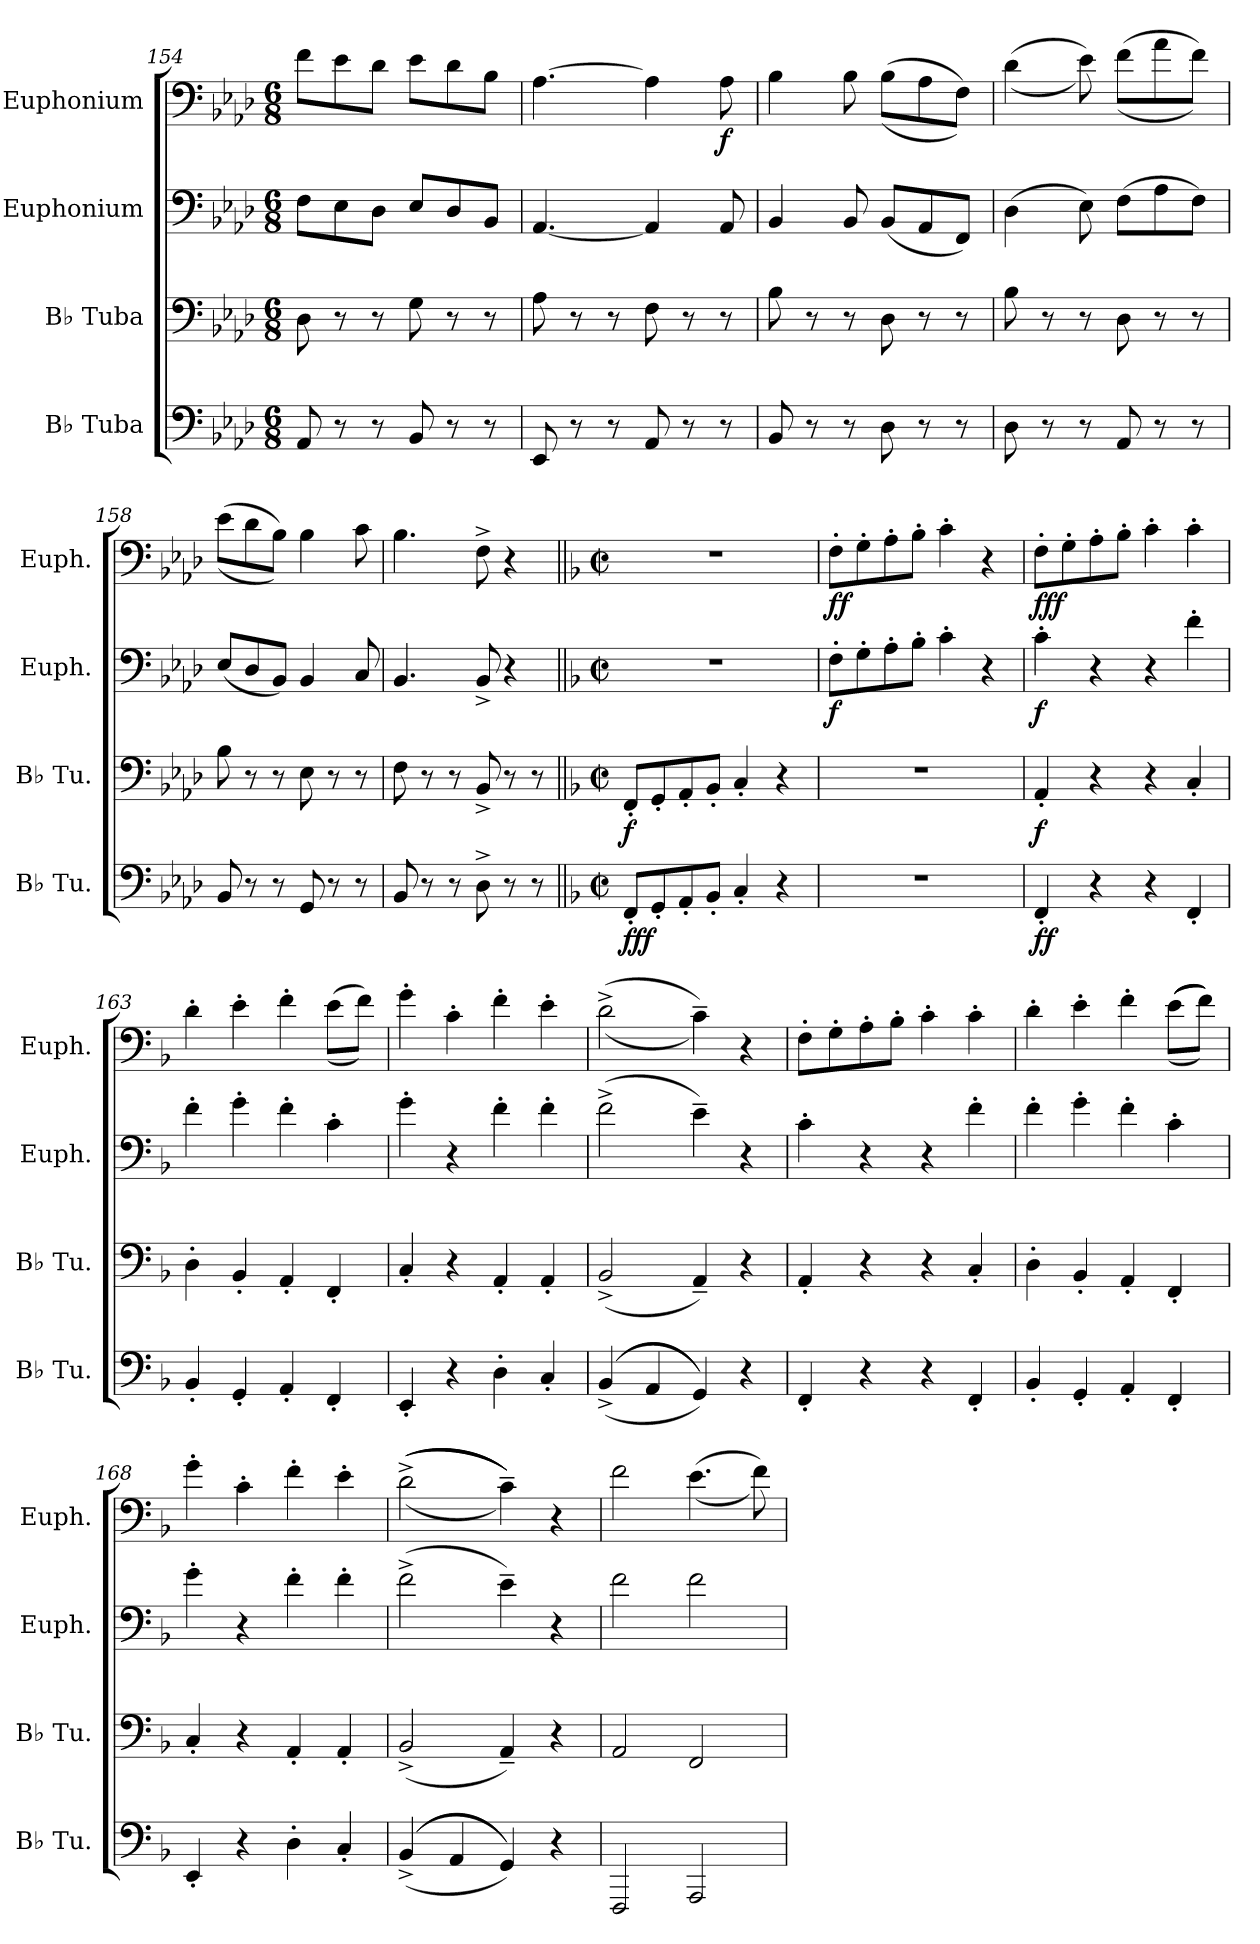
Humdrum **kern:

**kern	**dynam	**kern	**dynam	**kern	**dynam	**kern	**dynam
*part4	*part4	*part3	*part3	*part2	*part2	*part1	*part1
*staff4	*staff4	*staff3	*staff3	*staff2	*staff2	*staff1	*staff1
*I"B♭ Tuba	*	*I"B♭ Tuba	*	*I"Euphonium	*	*I"Euphonium	*
*I'B♭ Tu.	*	*I'B♭ Tu.	*	*I'Euph.	*	*I'Euph.	*
*clefF4	*	*clefF4	*	*clefF4	*	*clefF4	*
*k[b-e-a-d-]	*	*k[b-e-a-d-]	*	*k[b-e-a-d-]	*	*k[b-e-a-d-]	*
*M6/8	*	*M6/8	*	*M6/8	*	*M6/8	*
=154	=154	=154	=154	=154	=154	=154	=154
8AA-/	.	8D-\	.	8F\L	.	8f\L	.
8r	.	8r	.	8E-\	.	8e-\	.
8r	.	8r	.	8D-\J	.	8d-\J	.
8BB-/	.	8G\	.	8E-/L	.	8e-\L	.
8r	.	8r	.	8D-/	.	8d-\	.
8r	.	8r	.	8BB-/J	.	8B-\J	.
=155	=155	=155	=155	=155	=155	=155	=155
8EE-/	.	8A-\	.	[4.AA-/	.	[4.A-\	.
8r	.	8r	.	.	.	.	.
8r	.	8r	.	.	.	.	.
8AA-/	.	8F\	.	4AA-/]	.	4A-\]	.
8r	.	8r	.	.	.	.	.
!	!	!	!	!	!	!	!LO:DY:b
8r	.	8r	.	8AA-/	.	8A-\	f
=156	=156	=156	=156	=156	=156	=156	=156
8BB-/	.	8B-\	.	4BB-/	.	4B-\	.
8r	.	8r	.	.	.	.	.
8r	.	8r	.	8BB-/	.	8B-\	.
8D-\	.	8D-\	.	(8BB-/L	.	((8B-\L	.
8r	.	8r	.	8AA-/	.	8A-\	.
8r	.	8r	.	8FF/J)	.	8F\J))	.
!!LO:LB:g=z
=157	=157	=157	=157	=157	=157	=157	=157
8D-\	.	8B-\	.	(4D-\	.	((4d-\	.
8r	.	8r	.	.	.	.	.
8r	.	8r	.	8E-\)	.	8e-\))	.
8AA-/	.	8D-\	.	(8F\L	.	((8f\L	.
8r	.	8r	.	8A-\	.	8a-\	.
8r	.	8r	.	8F\J)	.	8f\J))	.
=158	=158	=158	=158	=158	=158	=158	=158
8BB-/	.	8B-\	.	(8E-/L	.	((8e-\L	.
8r	.	8r	.	8D-/	.	8d-\	.
8r	.	8r	.	8BB-/J)	.	8B-\J))	.
8GG/	.	8E-\	.	4BB-/	.	4B-\	.
8r	.	8r	.	.	.	.	.
8r	.	8r	.	8C/	.	8c\	.
=159	=159	=159	=159	=159	=159	=159	=159
8BB-/	.	8F\	.	4.BB-/	.	4.B-\	.
8r	.	8r	.	.	.	.	.
8r	.	8r	.	.	.	.	.
8D-^\	.	8BB-^/	.	8BB-^/	.	8F^\	.
8r	.	8r	.	4r	.	4r	.
8r	.	8r	.	.	.	.	.
=160||	=160||	=160||	=160||	=160||	=160||	=160||	=160||
*k[b-]	*	*k[b-]	*	*k[b-]	*	*k[b-]	*
*M2/2	*	*M2/2	*	*M2/2	*	*M2/2	*
*met(c|)	*	*met(c|)	*	*met(c|)	*	*met(c|)	*
*	*	*	*	*	*	*MM264	*
!	!LO:DY:b	!	!	!	!	!	!
!	!LO:DY:n=1:b	!	!	!	!	!	!
!	!LO:DY:n=2:b	!	!LO:DY:b	!	!	!	!
8FF'/L	f f f	8FF'/L	f	1r	.	1r	.
8GG'/	.	8GG'/	.	.	.	.	.
8AA'/	.	8AA'/	.	.	.	.	.
8BB-'/J	.	8BB-'/J	.	.	.	.	.
4C'/	.	4C'/	.	.	.	.	.
4r	.	4r	.	.	.	.	.
=161	=161	=161	=161	=161	=161	=161	=161
!	!	!	!	!	!LO:DY:b	!	!LO:DY:b
!	!	!	!	!	!	!	!LO:DY:n=1:b
1r	.	1r	.	8F'\L	f	8F'\L	f f
.	.	.	.	8G'\	.	8G'\	.
.	.	.	.	8A'\	.	8A'\	.
.	.	.	.	8B-'\J	.	8B-'\J	.
.	.	.	.	4c'\	.	4c'\	.
.	.	.	.	4r	.	4r	.
!!LO:PB:g=z
=162	=162	=162	=162	=162	=162	=162	=162
!	!LO:DY:b	!	!	!	!	!	!
!	!LO:DY:n=1:b	!	!LO:DY:b	!	!LO:DY:b	!	!LO:DY:b
!	!	!	!	!	!	!	!LO:DY:n=1:b
4FF'/	f f	4AA'/	f	4c'\	f	8F'\L	ff f
.	.	.	.	.	.	8G'\	.
4r	.	4r	.	4r	.	8A'\	.
.	.	.	.	.	.	8B-'\J	.
4r	.	4r	.	4r	.	4c'\	.
4FF'/	.	4C'/	.	4f'\	.	4c'\	.
=163	=163	=163	=163	=163	=163	=163	=163
4BB-'/	.	4D'\	.	4f'\	.	4d'\	.
4GG'/	.	4BB-'/	.	4g'\	.	4e'\	.
4AA'/	.	4AA'/	.	4f'\	.	4f'\	.
4FF'/	.	4FF'/	.	4c'\	.	((8e\L	.
.	.	.	.	.	.	8f\J))	.
=164	=164	=164	=164	=164	=164	=164	=164
4EE'/	.	4C'/	.	4g'\	.	4g'\	.
4r	.	4r	.	4r	.	4c'\	.
4D'\	.	4AA'/	.	4f'\	.	4f'\	.
4C'/	.	4AA'/	.	4f'\	.	4e'\	.
=165	=165	=165	=165	=165	=165	=165	=165
(((4BB-^/	.	(2BB-^/	.	(2f^\	.	((2d^\	.
4AA/	.	.	.	.	.	.	.
4GG/)))	.	4AA~/)	.	4e~\)	.	4c~\))	.
4r	.	4r	.	4r	.	4r	.
=166	=166	=166	=166	=166	=166	=166	=166
4FF'/	.	4AA'/	.	4c'\	.	8F'\L	.
.	.	.	.	.	.	8G'\	.
4r	.	4r	.	4r	.	8A'\	.
.	.	.	.	.	.	8B-'\J	.
4r	.	4r	.	4r	.	4c'\	.
4FF'/	.	4C'/	.	4f'\	.	4c'\	.
=167	=167	=167	=167	=167	=167	=167	=167
4BB-'/	.	4D'\	.	4f'\	.	4d'\	.
4GG'/	.	4BB-'/	.	4g'\	.	4e'\	.
4AA'/	.	4AA'/	.	4f'\	.	4f'\	.
4FF'/	.	4FF'/	.	4c'\	.	((((8e\L	.
.	.	.	.	.	.	8f\J))))	.
!!LO:LB:g=z
=168	=168	=168	=168	=168	=168	=168	=168
4EE'/	.	4C'/	.	4g'\	.	4g'\	.
4r	.	4r	.	4r	.	4c'\	.
4D'\	.	4AA'/	.	4f'\	.	4f'\	.
4C'/	.	4AA'/	.	4f'\	.	4e'\	.
=169	=169	=169	=169	=169	=169	=169	=169
(((4BB-^/	.	(2BB-^/	.	(2f^\	.	((((2d^\	.
4AA/	.	.	.	.	.	.	.
4GG/)))	.	4AA~/)	.	4e~\)	.	4c~\))))	.
4r	.	4r	.	4r	.	4r	.
=170	=170	=170	=170	=170	=170	=170	=170
2FFF/	.	2AA/	.	2f\	.	2f\	.
2AAA/	.	2FF/	.	2f\	.	((4.e\	.
.	.	.	.	.	.	8f\))	.
=	=	=	=	=	=	=	=
*-	*-	*-	*-	*-	*-	*-	*-
